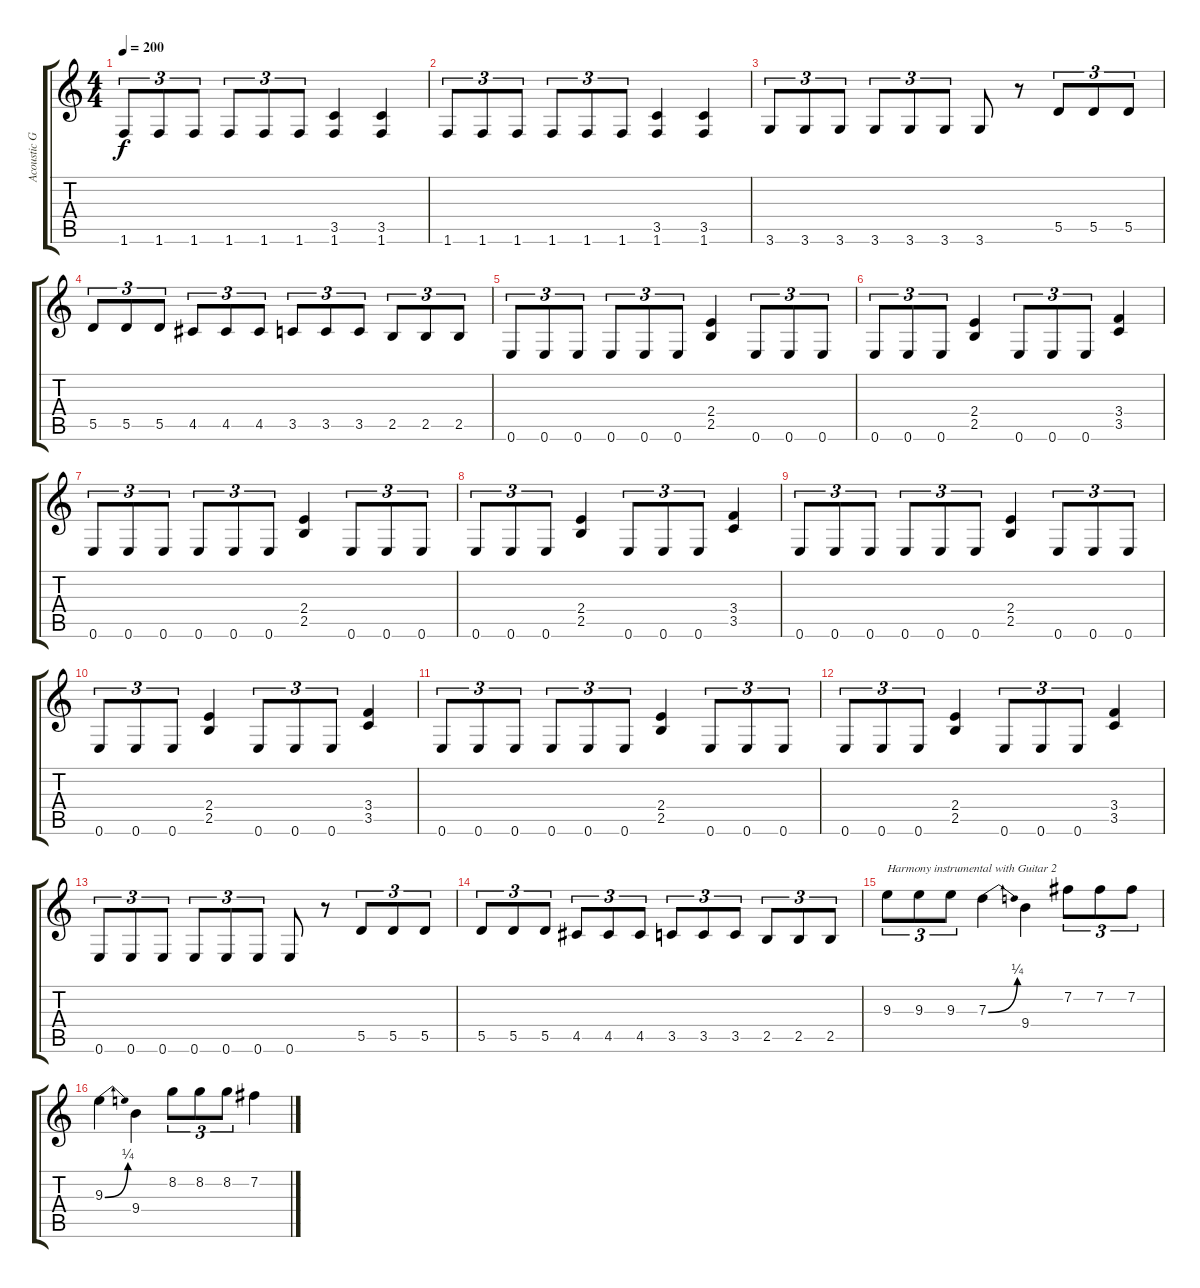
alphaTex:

\track ("Acoustic Guitar (Guitar 1)" "Acoustic G") {instrument acousticguitarsteel}
\staff {score tabs}
\tuning (E4 B3 G3 D3 A2 E2) {hide}
\ts (4 4)
\tempo 200
\clef g2
\ks c
1.6.8{tu (3 2) dy f} 1.6.8{tu (3 2)} 1.6.8{tu (3 2)} 1.6.8{tu (3 2)} 1.6.8{tu (3 2)} 1.6.8{tu (3 2)} (3.5 1.6).4 (3.5 1.6).4 |
1.6.8{tu (3 2)} 1.6.8{tu (3 2)} 1.6.8{tu (3 2)} 1.6.8{tu (3 2)} 1.6.8{tu (3 2)} 1.6.8{tu (3 2)} (3.5 1.6).4 (3.5 1.6).4 |
3.6.8{tu (3 2)} 3.6.8{tu (3 2)} 3.6.8{tu (3 2)} 3.6.8{tu (3 2)} 3.6.8{tu (3 2)} 3.6.8{tu (3 2)} 3.6.8 r.8 5.5.8{tu (3 2)} 5.5.8{tu (3 2)} 5.5.8{tu (3 2)} |
5.5.8{tu (3 2)} 5.5.8{tu (3 2)} 5.5.8{tu (3 2)} 4.5.8{tu (3 2)} 4.5.8{tu (3 2)} 4.5.8{tu (3 2)} 3.5.8{tu (3 2)} 3.5.8{tu (3 2)} 3.5.8{tu (3 2)} 2.5.8{tu (3 2)} 2.5.8{tu (3 2)} 2.5.8{tu (3 2)} |
0.6.8{tu (3 2)} 0.6.8{tu (3 2)} 0.6.8{tu (3 2)} 0.6.8{tu (3 2)} 0.6.8{tu (3 2)} 0.6.8{tu (3 2)} (2.4 2.5).4 0.6.8{tu (3 2)} 0.6.8{tu (3 2)} 0.6.8{tu (3 2)} |
0.6.8{tu (3 2)} 0.6.8{tu (3 2)} 0.6.8{tu (3 2)} (2.4 2.5).4 0.6.8{tu (3 2)} 0.6.8{tu (3 2)} 0.6.8{tu (3 2)} (3.4 3.5).4 |
0.6.8{tu (3 2)} 0.6.8{tu (3 2)} 0.6.8{tu (3 2)} 0.6.8{tu (3 2)} 0.6.8{tu (3 2)} 0.6.8{tu (3 2)} (2.4 2.5).4 0.6.8{tu (3 2)} 0.6.8{tu (3 2)} 0.6.8{tu (3 2)} |
0.6.8{tu (3 2)} 0.6.8{tu (3 2)} 0.6.8{tu (3 2)} (2.4 2.5).4 0.6.8{tu (3 2)} 0.6.8{tu (3 2)} 0.6.8{tu (3 2)} (3.4 3.5).4 |
0.6.8{tu (3 2)} 0.6.8{tu (3 2)} 0.6.8{tu (3 2)} 0.6.8{tu (3 2)} 0.6.8{tu (3 2)} 0.6.8{tu (3 2)} (2.4 2.5).4 0.6.8{tu (3 2)} 0.6.8{tu (3 2)} 0.6.8{tu (3 2)} |
0.6.8{tu (3 2)} 0.6.8{tu (3 2)} 0.6.8{tu (3 2)} (2.4 2.5).4 0.6.8{tu (3 2)} 0.6.8{tu (3 2)} 0.6.8{tu (3 2)} (3.4 3.5).4 |
0.6.8{tu (3 2)} 0.6.8{tu (3 2)} 0.6.8{tu (3 2)} 0.6.8{tu (3 2)} 0.6.8{tu (3 2)} 0.6.8{tu (3 2)} (2.4 2.5).4 0.6.8{tu (3 2)} 0.6.8{tu (3 2)} 0.6.8{tu (3 2)} |
0.6.8{tu (3 2)} 0.6.8{tu (3 2)} 0.6.8{tu (3 2)} (2.4 2.5).4 0.6.8{tu (3 2)} 0.6.8{tu (3 2)} 0.6.8{tu (3 2)} (3.4 3.5).4 |
0.6.8{tu (3 2)} 0.6.8{tu (3 2)} 0.6.8{tu (3 2)} 0.6.8{tu (3 2)} 0.6.8{tu (3 2)} 0.6.8{tu (3 2)} 0.6.8 r.8 5.5.8{tu (3 2)} 5.5.8{tu (3 2)} 5.5.8{tu (3 2)} |
5.5.8{tu (3 2)} 5.5.8{tu (3 2)} 5.5.8{tu (3 2)} 4.5.8{tu (3 2)} 4.5.8{tu (3 2)} 4.5.8{tu (3 2)} 3.5.8{tu (3 2)} 3.5.8{tu (3 2)} 3.5.8{tu (3 2)} 2.5.8{tu (3 2)} 2.5.8{tu (3 2)} 2.5.8{tu (3 2)} |
9.3.8{tu (3 2) txt "Harmony instrumental with Guitar 2"} 9.3.8{tu (3 2)} 9.3.8{tu (3 2)} 7.3{be (bend 0 0 60 1)}.4 9.4.4 7.2.8{tu (3 2)} 7.2.8{tu (3 2)} 7.2.8{tu (3 2)} |
9.3{be (bend 0 0 60 1)}.4 9.4.4 8.2.8{tu (3 2)} 8.2.8{tu (3 2)} 8.2.8{tu (3 2)} 7.2.4
